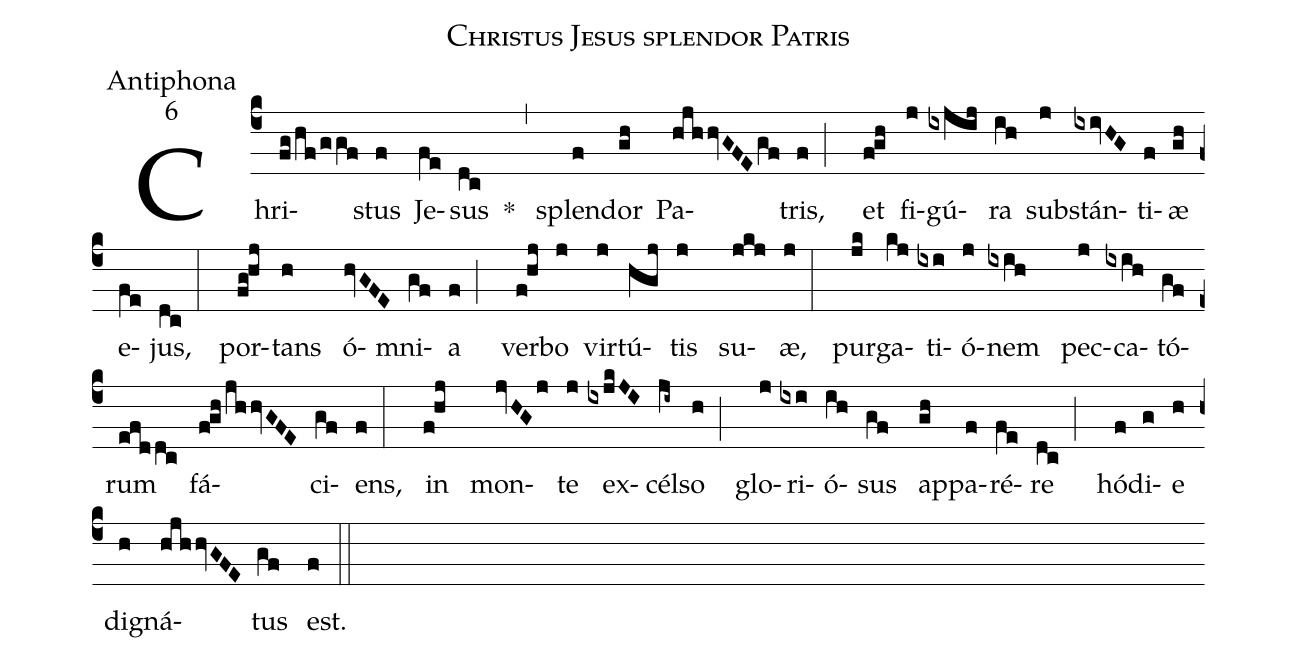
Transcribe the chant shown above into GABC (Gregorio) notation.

name:Christus Jesus splendor Patris;
office-part:Antiphona;
mode:6;
%%
(c4)Chri(fg/hf/ggf)stus(f) Je(fe)sus(dc) * (,) splen(f)dor(gh) Pa(hjh/hvGFE/gf)tris, (f;)
et(fgh) fi(j)gú(ixjij)ra(ih) sub(j)stán(ixivHG)ti(f)æ(gh) e(fe)jus, (dc:)
por(fg!hj)tans (h) ó(hvGFE)mni(gf)a(f;) ver(f!hj)bo(j) vir(j)tú(hgj)tis (j) su(jkj)æ, (j:)
pur(jk)ga(kj)ti(ixi)ó(j)nem (ixih) pec(j)ca(ixih)tó(gf)rum (efddc) fá(fghjhhvGFE)ci(gf)ens, (f:)
in (f!hj) mon(jvHGj)te (j) ex(ixjkJI)cél(ji~)so(h;)
glo(j)ri(ixi)ó(ih)sus (gf) ap(gh)pa(f)ré(fe)re(dc;)
hó(f)di(g)e(h) di(h)gná(hjhhvGFE)tus (gf) est. (f::)
